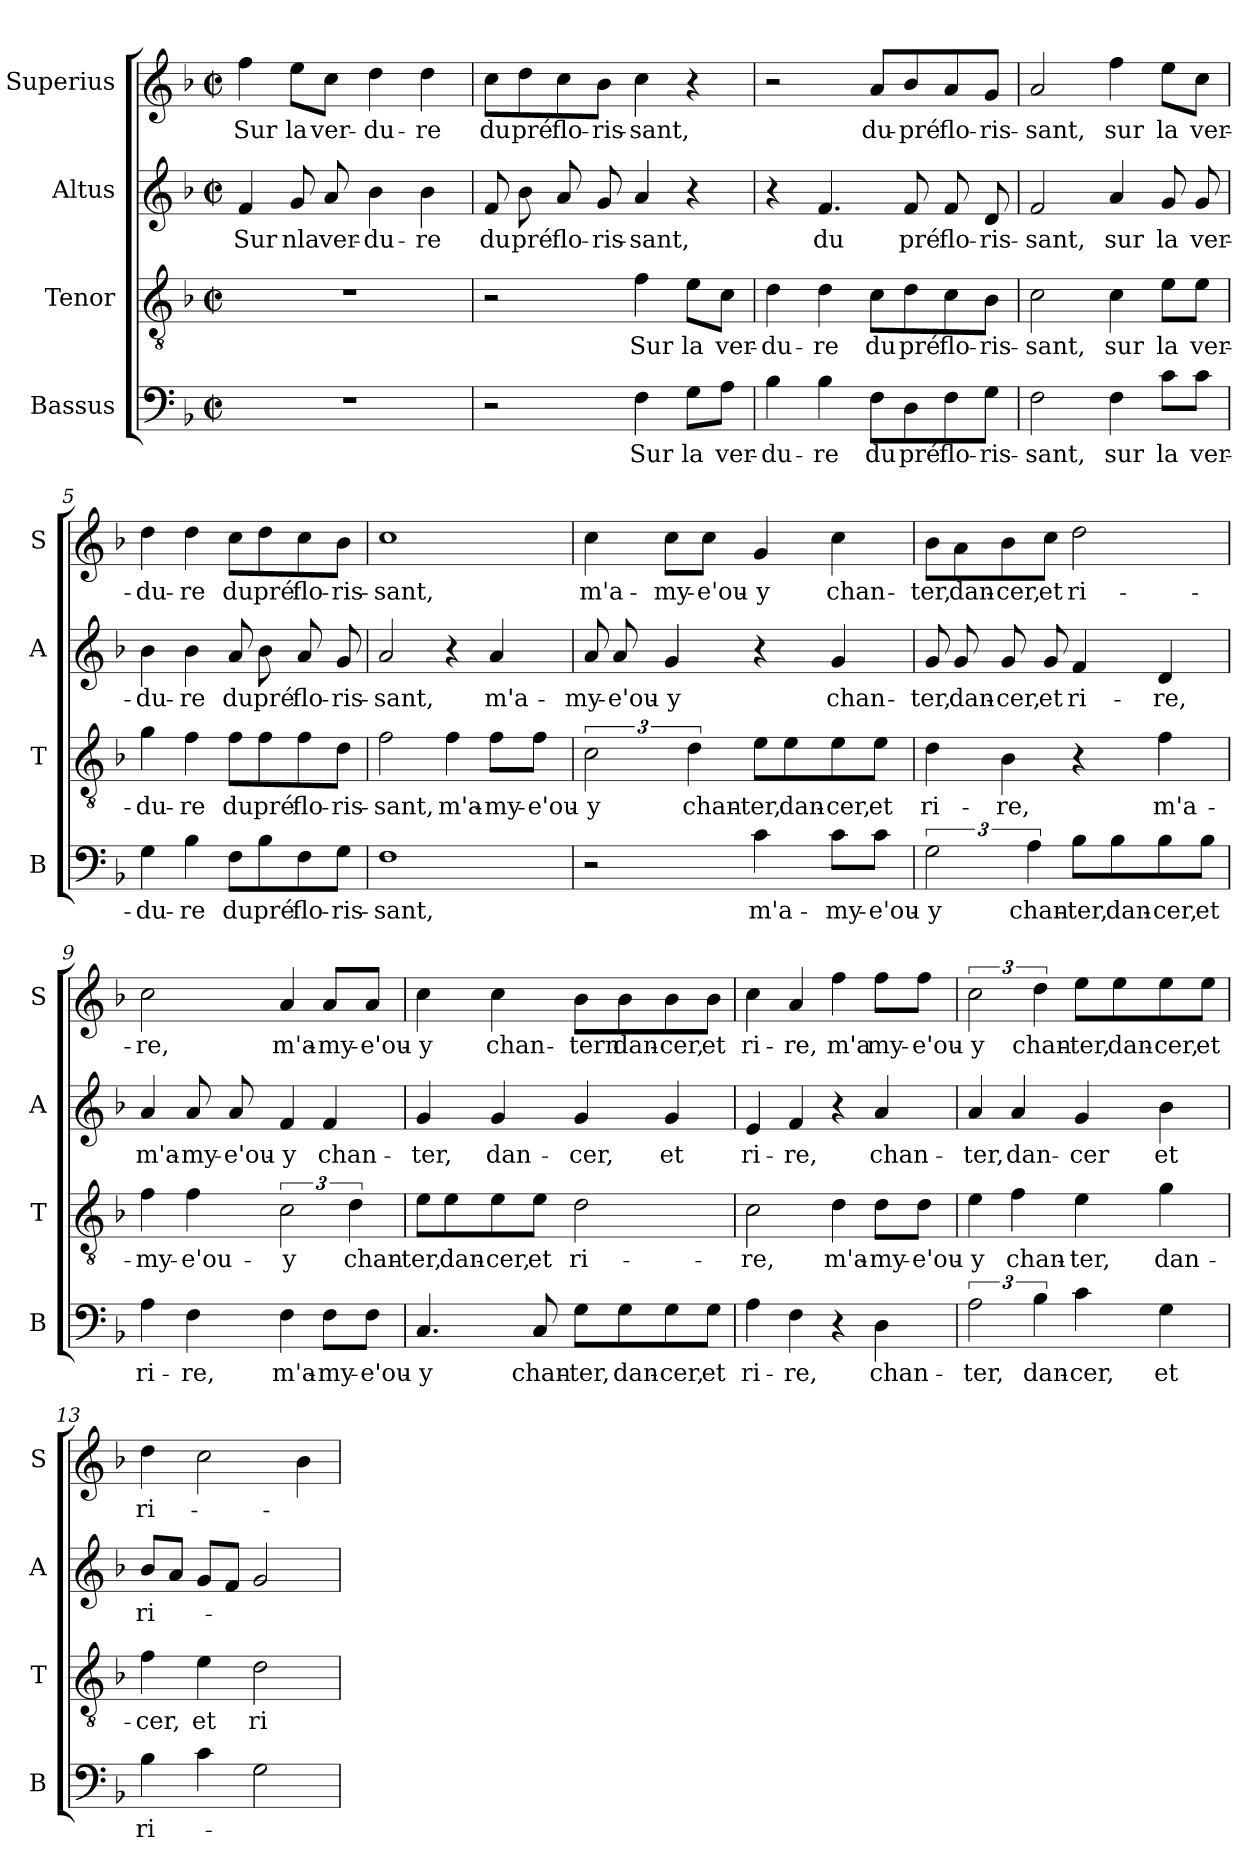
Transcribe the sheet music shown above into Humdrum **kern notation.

**kern	**text	**kern	**text	**kern	**text	**kern	**text
*part4	*part4	*part3	*part3	*part2	*part2	*part1	*part1
*staff4	*staff4	*staff3	*staff3	*staff2	*staff2	*staff1	*staff1
*I"Bassus	*	*I"Tenor	*	*I"Altus	*	*I"Superius	*
*I'B	*	*I'T	*	*I'A	*	*I'S	*
*clefF4	*	*clefGv2	*	*clefG2	*	*clefG2	*
*k[b-]	*	*k[b-]	*	*k[b-]	*	*k[b-]	*
*F:	*	*F:	*	*F:	*	*F:	*
*M2/2	*	*M2/2	*	*M2/2	*	*M2/2	*
*met(c|)	*	*met(c|)	*	*met(c|)	*	*met(c|)	*
=1	=1	=1	=1	=1	=1	=1	=1
!	!	!	!	!	!LO:LY:b	!	!LO:LY:b
1r	.	1r	.	4f/	Sur	4ff\	Sur
!	!	!	!	!	!LO:LY:b	!	!LO:LY:b
.	.	.	.	8g/	nla	8ee\L	la
!	!	!	!	!	!LO:LY:b	!	!LO:LY:b
.	.	.	.	8a/	ver-	8cc\J	ver-
!	!	!	!	!	!LO:LY:b	!	!LO:LY:b
.	.	.	.	4b-\	-du-	4dd\	-du-
!	!	!	!	!	!LO:LY:b	!	!LO:LY:b
.	.	.	.	4b-\	-re	4dd\	-re
=2	=2	=2	=2	=2	=2	=2	=2
!	!	!	!	!	!LO:LY:b	!	!LO:LY:b
2r	.	2r	.	8f/	du	8cc\L	du
!	!	!	!	!	!LO:LY:b	!	!LO:LY:b
.	.	.	.	8b-\	pré	8dd\	pré
!	!	!	!	!	!LO:LY:b	!	!LO:LY:b
.	.	.	.	8a/	flo-	8cc\	flo-
!	!	!	!	!	!LO:LY:b	!	!LO:LY:b
.	.	.	.	8g/	-ris-	8b-\J	-ris-
!	!LO:LY:b	!	!LO:LY:b	!	!LO:LY:b	!	!LO:LY:b
4F\	Sur	4f\	Sur	4a/	-sant,	4cc\	-sant,
!	!LO:LY:b	!	!LO:LY:b	!	!	!	!
8G\L	la	8e\L	la	4r	.	4r	.
!	!LO:LY:b	!	!LO:LY:b	!	!	!	!
8A\J	ver-	8c\J	ver-	.	.	.	.
=3	=3	=3	=3	=3	=3	=3	=3
!	!LO:LY:b	!	!LO:LY:b	!	!	!	!
4B-\	-du-	4d\	-du-	4r	.	2r	.
!	!LO:LY:b	!	!LO:LY:b	!	!LO:LY:b	!	!
4B-\	-re	4d\	-re	4.f/	du	.	.
!	!LO:LY:b	!	!LO:LY:b	!	!	!	!LO:LY:b
8F\L	du	8c\L	du	.	.	8a/L	du-
!	!LO:LY:b	!	!LO:LY:b	!	!LO:LY:b	!	!LO:LY:b
8D\	pré	8d\	pré	8f/	pré	8b-/	-pré
!	!LO:LY:b	!	!LO:LY:b	!	!LO:LY:b	!	!LO:LY:b
8F\	flo-	8c\	flo-	8f/	flo-	8a/	flo-
!	!LO:LY:b	!	!LO:LY:b	!	!LO:LY:b	!	!LO:LY:b
8G\J	-ris-	8B-\J	-ris-	8d/	-ris-	8g/J	-ris-
=4	=4	=4	=4	=4	=4	=4	=4
!	!LO:LY:b	!	!LO:LY:b	!	!LO:LY:b	!	!LO:LY:b
2F\	-sant,	2c\	-sant,	2f/	-sant,	2a/	-sant,
!	!LO:LY:b	!	!LO:LY:b	!	!LO:LY:b	!	!LO:LY:b
4F\	sur	4c\	sur	4a/	sur	4ff\	sur
!	!LO:LY:b	!	!LO:LY:b	!	!LO:LY:b	!	!LO:LY:b
8c\L	la	8e\L	la	8g/	la	8ee\L	la
!	!LO:LY:b	!	!LO:LY:b	!	!LO:LY:b	!	!LO:LY:b
8c\J	ver-	8e\J	ver-	8g/	ver-	8cc\J	ver-
!!LO:LB:g=z
=5	=5	=5	=5	=5	=5	=5	=5
!	!LO:LY:b	!	!LO:LY:b	!	!LO:LY:b	!	!LO:LY:b
4G\	-du-	4g\	-du-	4b-\	-du-	4dd\	-du-
!	!LO:LY:b	!	!LO:LY:b	!	!LO:LY:b	!	!LO:LY:b
4B-\	-re	4f\	-re	4b-\	-re	4dd\	-re
!	!LO:LY:b	!	!LO:LY:b	!	!LO:LY:b	!	!LO:LY:b
8F\L	du	8f\L	du	8a/	du	8cc\L	du
!	!LO:LY:b	!	!LO:LY:b	!	!LO:LY:b	!	!LO:LY:b
8B-\	pré	8f\	pré	8b-\	pré	8dd\	pré
!	!LO:LY:b	!	!LO:LY:b	!	!LO:LY:b	!	!LO:LY:b
8F\	flo-	8f\	flo-	8a/	flo-	8cc\	flo-
!	!LO:LY:b	!	!LO:LY:b	!	!LO:LY:b	!	!LO:LY:b
8G\J	-ris-	8d\J	-ris-	8g/	-ris-	8b-\J	-ris-
=6	=6	=6	=6	=6	=6	=6	=6
!	!LO:LY:b	!	!LO:LY:b	!	!LO:LY:b	!	!LO:LY:b
1F	-sant,	2f\	-sant,	2a/	-sant,	1cc	-sant,
!	!	!	!LO:LY:b	!	!	!	!
.	.	4f\	m'a-	4r	.	.	.
!	!	!	!LO:LY:b	!	!LO:LY:b	!	!
.	.	8f\L	-my-	4a/	m'a-	.	.
!	!	!	!LO:LY:b	!	!	!	!
.	.	8f\J	-e'ou-	.	.	.	.
=7	=7	=7	=7	=7	=7	=7	=7
!	!	!	!LO:LY:b	!	!LO:LY:b	!	!LO:LY:b
2r	.	3c\	-y	8a/	-my-	4cc\	m'a-
!	!	!	!	!	!LO:LY:b	!	!
.	.	.	.	8a/	-e'ou-	.	.
!	!	!	!	!	!LO:LY:b	!	!LO:LY:b
.	.	.	.	4g/	-y	8cc\L	-my-
!	!	!	!LO:LY:b	!	!	!	!
.	.	6d\	chan-	.	.	.	.
!	!	!	!	!	!	!	!LO:LY:b
.	.	.	.	.	.	8cc\J	-e'ou-
!	!LO:LY:b	!	!LO:LY:b	!	!	!	!LO:LY:b
4c\	m'a-	8e\L	-ter,	4r	.	4g/	-y
!	!	!	!LO:LY:b	!	!	!	!
.	.	8e\	dan-	.	.	.	.
!	!LO:LY:b	!	!LO:LY:b	!	!LO:LY:b	!	!LO:LY:b
8c\L	-my-	8e\	-cer,	4g/	chan-	4cc\	chan-
!	!LO:LY:b	!	!LO:LY:b	!	!	!	!
8c\J	-e'ou-	8e\J	et	.	.	.	.
=8	=8	=8	=8	=8	=8	=8	=8
!	!LO:LY:b	!	!LO:LY:b	!	!LO:LY:b	!	!LO:LY:b
3G\	-y	4d\	ri-	8g/	-ter,	8b-\L	-ter,
!	!	!	!	!	!LO:LY:b	!	!LO:LY:b
.	.	.	.	8g/	dan-	8a\	dan-
!	!	!	!LO:LY:b	!	!LO:LY:b	!	!LO:LY:b
.	.	4B-\	-re,	8g/	-cer,	8b-\	-cer,
!	!LO:LY:b	!	!	!	!	!	!
6A\	chan-	.	.	.	.	.	.
!	!	!	!	!	!LO:LY:b	!	!LO:LY:b
.	.	.	.	8g/	et	8cc\J	et
!	!LO:LY:b	!	!	!	!LO:LY:b	!	!LO:LY:b
8B-\L	-ter,	4r	.	4f/	ri-	2dd\	ri-
!	!LO:LY:b	!	!	!	!	!	!
8B-\	dan-	.	.	.	.	.	.
!	!LO:LY:b	!	!LO:LY:b	!	!LO:LY:b	!	!
8B-\	-cer,	4f\	m'a-	4d/	-re,	.	.
!	!LO:LY:b	!	!	!	!	!	!
8B-\J	et	.	.	.	.	.	.
!!LO:LB:g=z
=9	=9	=9	=9	=9	=9	=9	=9
!	!LO:LY:b	!	!LO:LY:b	!	!LO:LY:b	!	!LO:LY:b
4A\	ri-	4f\	-my-	4a/	m'a-	2cc\	-re,
!	!LO:LY:b	!	!LO:LY:b	!	!LO:LY:b	!	!
4F\	-re,	4f\	-e'ou-	8a/	-my-	.	.
!	!	!	!	!	!LO:LY:b	!	!
.	.	.	.	8a/	-e'ou-	.	.
!	!LO:LY:b	!	!LO:LY:b	!	!LO:LY:b	!	!LO:LY:b
4F\	m'a-	3c\	-y	4f/	-y	4a/	m'a-
!	!LO:LY:b	!	!	!	!LO:LY:b	!	!LO:LY:b
8F\L	-my-	.	.	4f/	chan-	8a/L	-my-
!	!	!	!LO:LY:b	!	!	!	!
.	.	6d\	chan-	.	.	.	.
!	!LO:LY:b	!	!	!	!	!	!LO:LY:b
8F\J	-e'ou-	.	.	.	.	8a/J	-e'ou-
=10	=10	=10	=10	=10	=10	=10	=10
!	!LO:LY:b	!	!LO:LY:b	!	!LO:LY:b	!	!LO:LY:b
4.C/	-y	8e\L	-ter,	4g/	-ter,	4cc\	-y
!	!	!	!LO:LY:b	!	!	!	!
.	.	8e\	dan-	.	.	.	.
!	!	!	!LO:LY:b	!	!LO:LY:b	!	!LO:LY:b
.	.	8e\	-cer,	4g/	dan-	4cc\	chan-
!	!LO:LY:b	!	!LO:LY:b	!	!	!	!
8C/	chan-	8e\J	et	.	.	.	.
!	!LO:LY:b	!	!LO:LY:b	!	!LO:LY:b	!	!LO:LY:b
8G\L	-ter,	2d\	ri-	4g/	-cer,	8b-\L	-tern
!	!LO:LY:b	!	!	!	!	!	!LO:LY:b
8G\	dan-	.	.	.	.	8b-\	dan-
!	!LO:LY:b	!	!	!	!LO:LY:b	!	!LO:LY:b
8G\	-cer,	.	.	4g/	et	8b-\	-cer,
!	!LO:LY:b	!	!	!	!	!	!LO:LY:b
8G\J	et	.	.	.	.	8b-\J	et
=11	=11	=11	=11	=11	=11	=11	=11
!	!LO:LY:b	!	!LO:LY:b	!	!LO:LY:b	!	!LO:LY:b
4A\	ri-	2c\	-re,	4e/	ri-	4cc\	ri-
!	!LO:LY:b	!	!	!	!LO:LY:b	!	!LO:LY:b
4F\	-re,	.	.	4f/	-re,	4a/	-re,
!	!	!	!LO:LY:b	!	!	!	!LO:LY:b
4r	.	4d\	m'a-	4r	.	4ff\	m'a
!	!LO:LY:b	!	!LO:LY:b	!	!LO:LY:b	!	!LO:LY:b
4D\	chan-	8d\L	-my-	4a/	chan-	8ff\L	my-
!	!	!	!LO:LY:b	!	!	!	!LO:LY:b
.	.	8d\J	-e'ou-	.	.	8ff\J	-e'ou-
=12	=12	=12	=12	=12	=12	=12	=12
!	!LO:LY:b	!	!LO:LY:b	!	!LO:LY:b	!	!LO:LY:b
3A\	-ter,	4e\	-y	4a/	-ter,	3cc\	-y
!	!	!	!LO:LY:b	!	!LO:LY:b	!	!
.	.	4f\	chan-	4a/	dan-	.	.
!	!LO:LY:b	!	!	!	!	!	!LO:LY:b
6B-\	dan-	.	.	.	.	6dd\	chan-
!	!LO:LY:b	!	!LO:LY:b	!	!LO:LY:b	!	!LO:LY:b
4c\	-cer,	4e\	-ter,	4g/	-cer	8ee\L	-ter,
!	!	!	!	!	!	!	!LO:LY:b
.	.	.	.	.	.	8ee\	dan-
!	!LO:LY:b	!	!LO:LY:b	!	!LO:LY:b	!	!LO:LY:b
4G\	et	4g\	dan-	4b-\	et	8ee\	-cer,
!	!	!	!	!	!	!	!LO:LY:b
.	.	.	.	.	.	8ee\J	et
!!LO:PB:g=z
=13	=13	=13	=13	=13	=13	=13	=13
!	!LO:LY:b	!	!LO:LY:b	!	!LO:LY:b	!	!LO:LY:b
4B-\	ri-	4f\	-cer,	8b-/L	ri-	4dd\	ri-
.	.	.	.	8a/J	.	.	.
!	!	!	!LO:LY:b	!	!	!	!
4c\	.	4e\	et	8g/L	.	2cc\	.
.	.	.	.	8f/J	.	.	.
!	!	!	!LO:LY:b	!	!	!	!
2G\	.	2d\	ri-	2g/	.	.	.
.	.	.	.	.	.	4b-\	.
=	=	=	=	=	=	=	=
*-	*-	*-	*-	*-	*-	*-	*-
